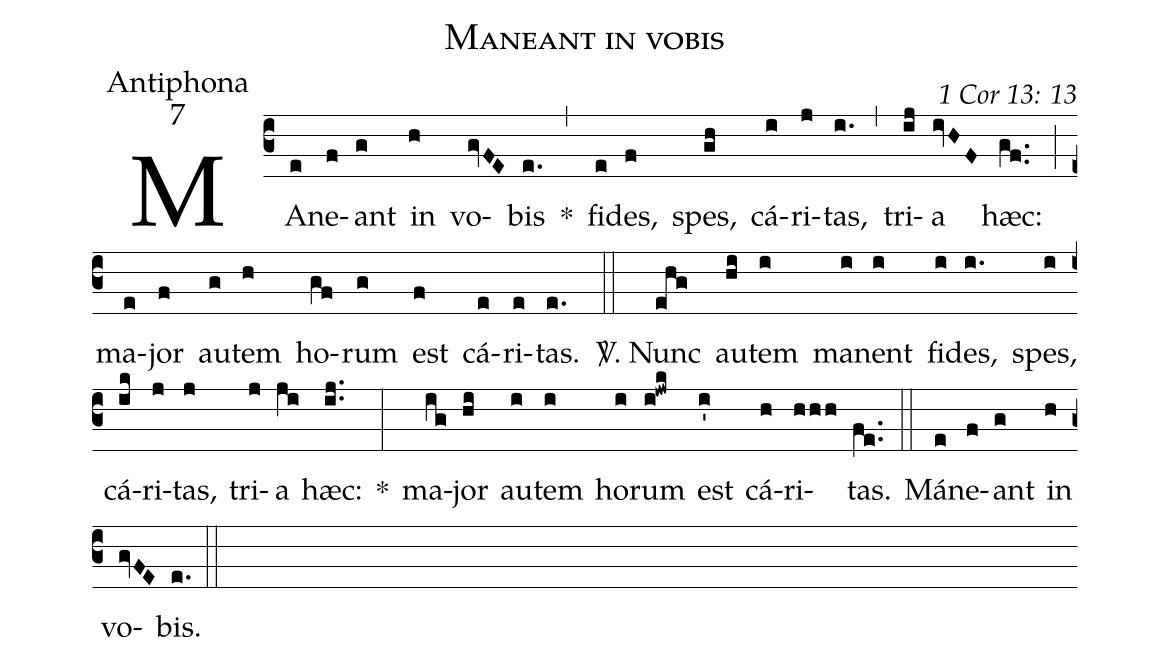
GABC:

name: Maneant in vobis;
office-part: Antiphona;
mode: 7;
commentary: 1 Cor 13: 13;
%%
(c3) MA(e)ne(f)ant(g) in(h) vo(gvFE)bis(e.) *(,) fi(e)des,(f) spes,(gh) cá(i)ri(j)tas,(i.) (,) tri(ij)a(ivHF) hæc:(gf..) (;) ma(e)jor(f) au(g)tem(h) ho(gf)rum(g) est(f) cá(e)ri(e)tas.(e.) (::)
<sp>V/</sp>. Nunc(ehg) au(hi)tem(i) ma(i)nent(i) fi(i)des,(i.) spes,(i) cá(ik)ri(j)tas,(j) tri(j)a(ji) hæc:(ij..) *(:)
ma(ig)jor(hi) au(i)tem(i) ho(i)rum(i!jwk) est(i') cá(h)ri(hhh)tas.(fe..) (::)
Má(e)ne(f)ant(g) in(h) vo(gvFE)bis.(e.) (::)
